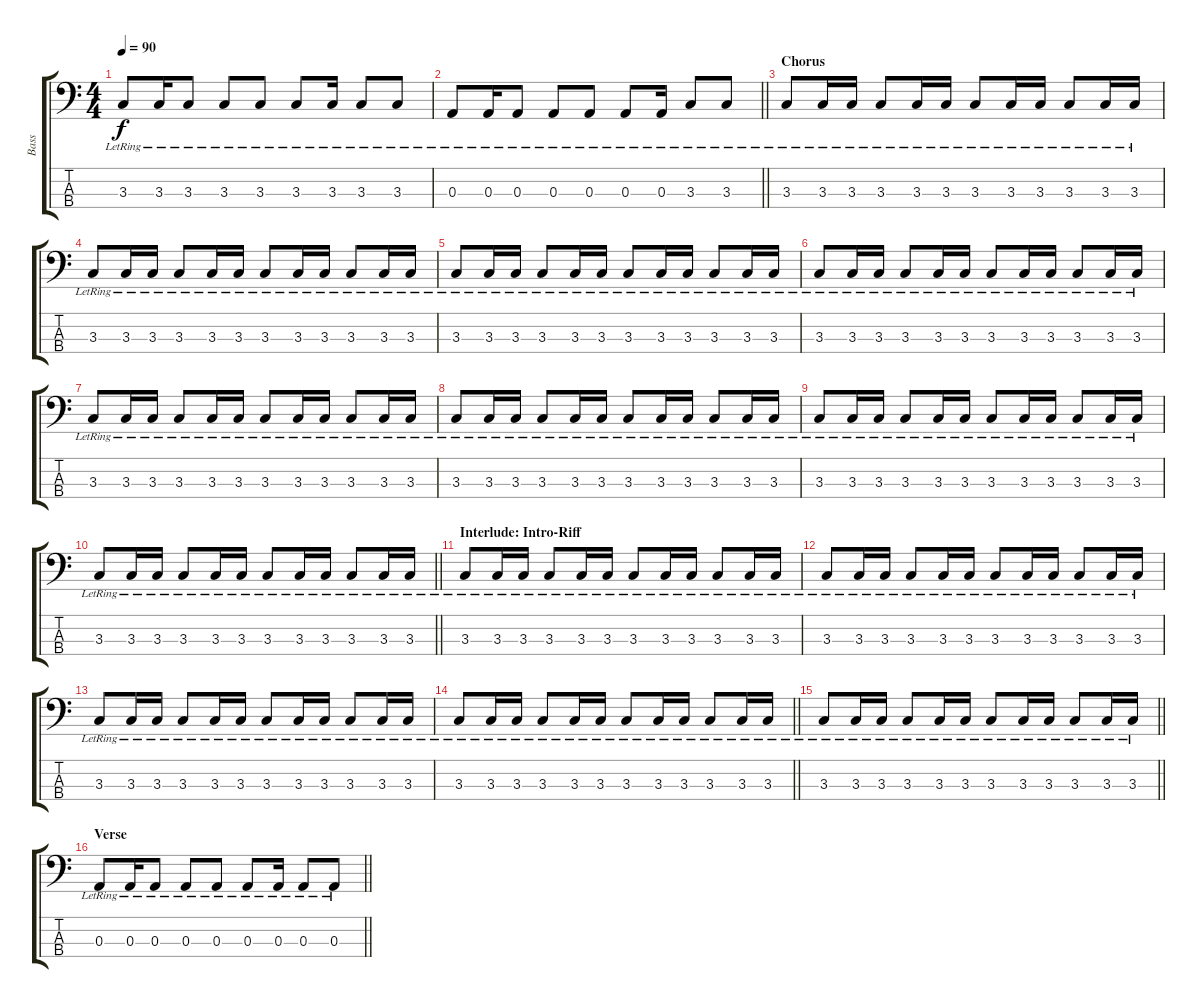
\track ("Bass" "Bass") {instrument acousticbass}
\staff {score tabs}
\tuning (G2 D2 A1 E1) {hide}
\ts (4 4)
\tempo 90
\clef f4
\ks c
3.3{lr}.8{dy f} 3.3{lr}.16 3.3{lr}.8 3.3{lr}.8 3.3{lr}.8 3.3{lr}.8 3.3{lr}.16 3.3{lr}.8 3.3{lr}.8 |
\barLineRight lightlight
0.3{lr}.8 0.3{lr}.16 0.3{lr}.8 0.3{lr}.8 0.3{lr}.8 0.3{lr}.8 0.3{lr}.16 3.3{lr}.8 3.3{lr}.8 |
\section ("" "Chorus")
3.3{lr}.8{volume 16} 3.3{lr}.16 3.3{lr}.16 3.3{lr}.8 3.3{lr}.16 3.3{lr}.16 3.3{lr}.8 3.3{lr}.16 3.3{lr}.16 3.3{lr}.8 3.3{lr}.16 3.3{lr}.16 |
3.3{lr}.8 3.3{lr}.16 3.3{lr}.16 3.3{lr}.8 3.3{lr}.16 3.3{lr}.16 3.3{lr}.8 3.3{lr}.16 3.3{lr}.16 3.3{lr}.8 3.3{lr}.16 3.3{lr}.16 |
3.3{lr}.8 3.3{lr}.16 3.3{lr}.16 3.3{lr}.8 3.3{lr}.16 3.3{lr}.16 3.3{lr}.8 3.3{lr}.16 3.3{lr}.16 3.3{lr}.8 3.3{lr}.16 3.3{lr}.16 |
3.3{lr}.8 3.3{lr}.16 3.3{lr}.16 3.3{lr}.8 3.3{lr}.16 3.3{lr}.16 3.3{lr}.8 3.3{lr}.16 3.3{lr}.16 3.3{lr}.8 3.3{lr}.16 3.3{lr}.16 |
3.3{lr}.8 3.3{lr}.16 3.3{lr}.16 3.3{lr}.8 3.3{lr}.16 3.3{lr}.16 3.3{lr}.8 3.3{lr}.16 3.3{lr}.16 3.3{lr}.8 3.3{lr}.16 3.3{lr}.16 |
3.3{lr}.8 3.3{lr}.16 3.3{lr}.16 3.3{lr}.8 3.3{lr}.16 3.3{lr}.16 3.3{lr}.8 3.3{lr}.16 3.3{lr}.16 3.3{lr}.8 3.3{lr}.16 3.3{lr}.16 |
3.3{lr}.8 3.3{lr}.16 3.3{lr}.16 3.3{lr}.8 3.3{lr}.16 3.3{lr}.16 3.3{lr}.8 3.3{lr}.16 3.3{lr}.16 3.3{lr}.8 3.3{lr}.16 3.3{lr}.16 |
\barLineRight lightlight
3.3{lr}.8 3.3{lr}.16 3.3{lr}.16 3.3{lr}.8 3.3{lr}.16 3.3{lr}.16 3.3{lr}.8 3.3{lr}.16 3.3{lr}.16 3.3{lr}.8 3.3{lr}.16 3.3{lr}.16 |
\section ("" "Interlude: Intro-Riff")
3.3{lr}.8{volume 9} 3.3{lr}.16 3.3{lr}.16 3.3{lr}.8 3.3{lr}.16 3.3{lr}.16 3.3{lr}.8 3.3{lr}.16 3.3{lr}.16 3.3{lr}.8 3.3{lr}.16 3.3{lr}.16 |
3.3{lr}.8 3.3{lr}.16 3.3{lr}.16 3.3{lr}.8 3.3{lr}.16 3.3{lr}.16 3.3{lr}.8 3.3{lr}.16 3.3{lr}.16 3.3{lr}.8 3.3{lr}.16 3.3{lr}.16 |
3.3{lr}.8 3.3{lr}.16 3.3{lr}.16 3.3{lr}.8 3.3{lr}.16 3.3{lr}.16 3.3{lr}.8 3.3{lr}.16 3.3{lr}.16 3.3{lr}.8 3.3{lr}.16 3.3{lr}.16 |
\barLineRight lightlight
3.3{lr}.8 3.3{lr}.16 3.3{lr}.16 3.3{lr}.8 3.3{lr}.16 3.3{lr}.16 3.3{lr}.8 3.3{lr}.16 3.3{lr}.16 3.3{lr}.8 3.3{lr}.16 3.3{lr}.16 |
\barLineRight lightlight
3.3{lr}.8 3.3{lr}.16 3.3{lr}.16 3.3{lr}.8 3.3{lr}.16 3.3{lr}.16 3.3{lr}.8 3.3{lr}.16 3.3{lr}.16 3.3{lr}.8 3.3{lr}.16 3.3{lr}.16 |
\section ("" "Verse")
\barLineRight lightlight
0.3{lr}.8 0.3{lr}.16 0.3{lr}.8 0.3{lr}.8 0.3{lr}.8 0.3{lr}.8 0.3{lr}.16 0.3{lr}.8 0.3{lr}.8
